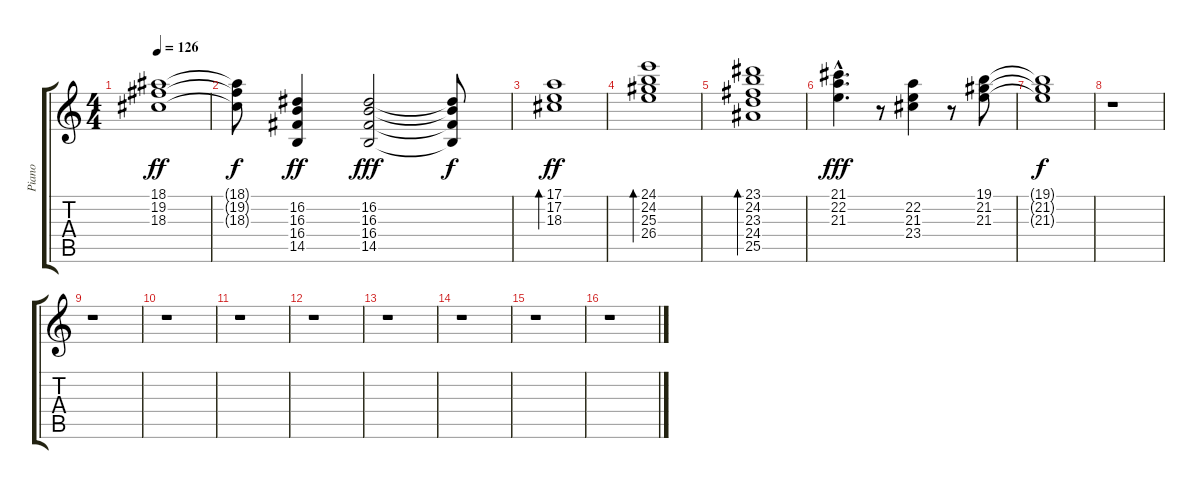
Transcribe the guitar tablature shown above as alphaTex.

\track ("Piano" "Piano") {instrument acousticgrandpiano}
\staff {score tabs}
\tuning (E4 B3 G3 D3 A2 E2) {hide}
\ts (4 4)
\tempo 126
\clef g2
\ks c
(18.1 19.2 18.3).1{dy ff} |
(18.1{t} 19.2{t} 18.3{t}).8{dy f} (16.2 16.3 16.4 14.5).4{dy ff} (16.2 16.3 16.4 14.5).2{dy fff} (16.2{t} 16.3{t} 16.4{t} 14.5{t}).8{dy f} |
(17.1 17.2 18.3).1{bd 240 dy ff} |
(24.1 24.2 25.3 26.4).1{bd 240} |
(23.1 24.2 23.3 24.4 25.5).1{bd 240} |
(21.1{hac} 22.2{hac} 21.3{hac}).4{d dy fff} r.8 (22.2 21.3 23.4).4 r.8 (19.1 21.2 21.3).8 |
(19.1{t} 21.2{t} 21.3{t}).1{dy f} |
r.1 |
r.1 |
r.1 |
r.1 |
r.1 |
r.1 |
r.1 |
r.1 |
r.1
